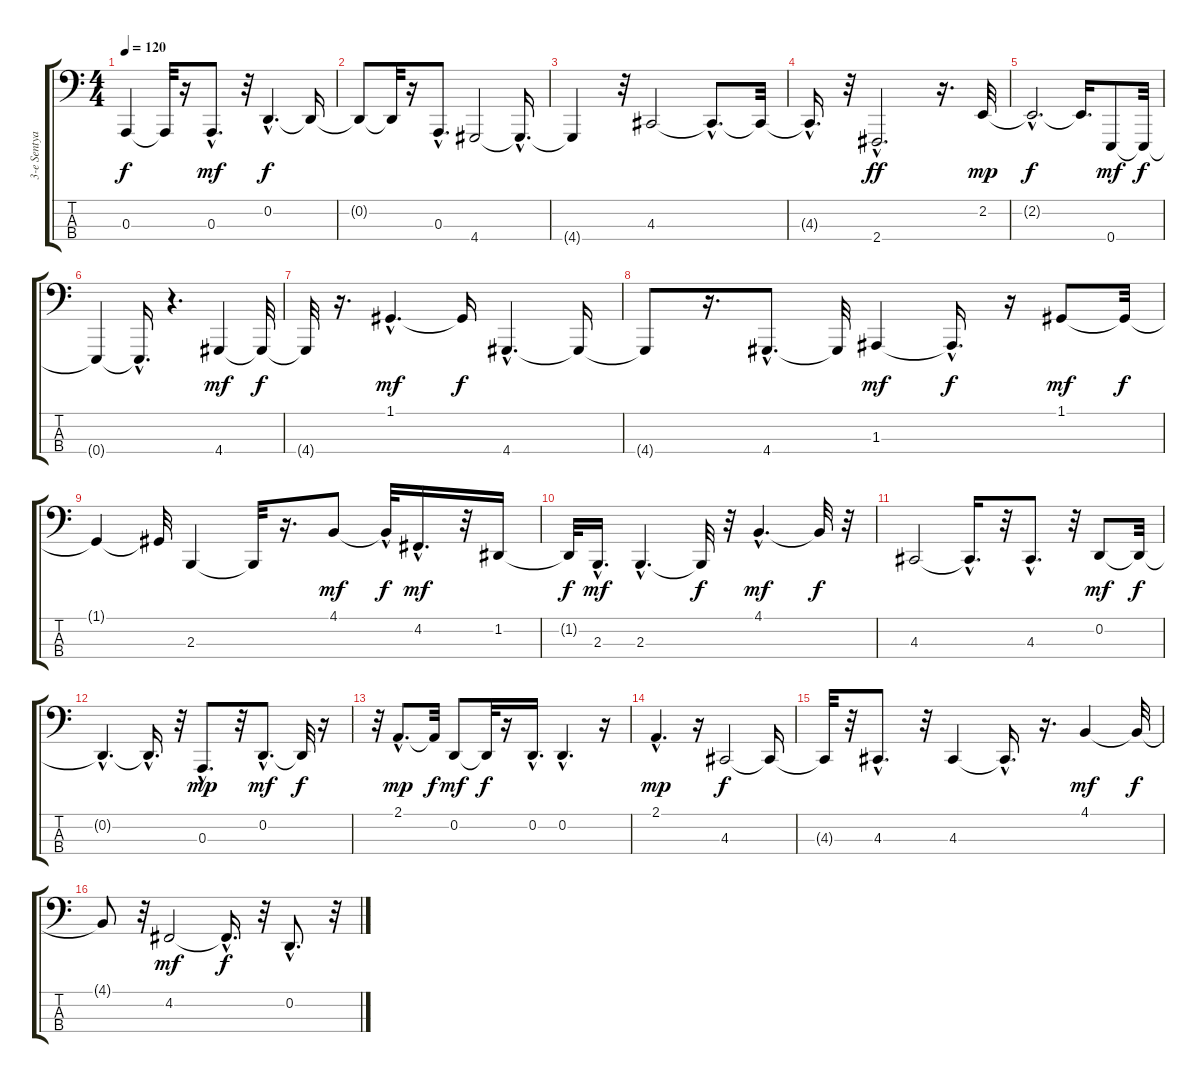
\track ("3-e Sentyabrya - M.Shufutinsky" "3-e Sentya") {instrument acousticgrandpiano}
\staff {score tabs}
\tuning (G2 D2 A1 E1) {hide}
\ts (4 4)
\tempo 120
\clef f4
\ks c
0.3{t}.4{dy f} 0.3{t}.32 r.16 0.3{hac}.8{d dy mf} r.32 0.2{hac}.4{d dy f} 0.2{t}.16 |
0.2{t}.8 0.2{t}.32 r.16 0.3{hac}.8{d} 4.4.2 4.4{hac t}.16{d} |
4.4{t}.4 r.32 4.3.2 4.3{hac t}.8{d} 4.3{t}.32 |
4.3{hac t}.16{d} r.32 2.4{hac}.2{d dy ff} r.16{d} 2.2.32{dy mp} |
2.2{hac t}.2{d dy f} 2.2{t}.16{d} 0.4.8{dy mf} 0.4{t}.32{dy f} |
0.4{t}.4 0.4{hac t}.16{d} r.4{d} 4.4.4{dy mf} 4.4{t}.32{dy f} |
4.4{t}.32 r.16{d} 1.1{hac}.4{d dy mf} 1.1{t}.16{dy f} 4.4{hac}.4{d} 4.4{t}.16 |
4.4{t}.8 r.16{d} 4.4{hac}.8{d} 4.4{t}.32 1.3.4{dy mf} 1.3{hac t}.16{d dy f} r.16 1.1.8{dy mf} 1.1{t}.32{dy f} |
1.1{t}.4 1.1{t}.32 2.3.4 2.3{t}.32 r.16{d} 4.1.8{dy mf} 4.1{hac t}.32{dy f} 4.2{hac}.16{d dy mf} r.32 1.2.16 |
1.2{t}.32{dy f} 2.3{hac}.16{d dy mf} 2.3{hac}.4{d} 2.3{t}.32{dy f} r.32 4.1{hac}.4{d dy mf} 4.1{t}.32{dy f} r.32 |
4.3.2 4.3{hac t}.16{d} r.32 4.3{hac}.8{d} r.32 0.2.8{dy mf} 0.2{t}.32{dy f} |
0.2{hac t}.4{d} 0.2{hac t}.16{d} r.32 0.3{hac}.8{d dy mp} r.32 0.2{hac}.8{d dy mf} 0.2{t}.32{dy f} r.16 |
r.32 2.1{hac}.8{d dy mp} 2.1{t}.32{dy f} 0.2.8{dy mf} 0.2{t}.32{dy f} r.16 0.2{hac}.16{d} 0.2{hac}.4{d} r.16 |
2.1{hac}.4{d dy mp} r.16 4.3.2{dy f} 4.3{t}.16 |
4.3{t}.32 r.32 4.3{hac}.8{d} r.32 4.3.4 4.3{hac t}.16{d} r.16{d} 4.1.4{dy mf} 4.1{t}.32{dy f} |
4.1{t}.8 r.32 4.2.2{dy mf} 4.2{hac t}.16{d dy f} r.32 0.2{hac}.8{d} r.32
